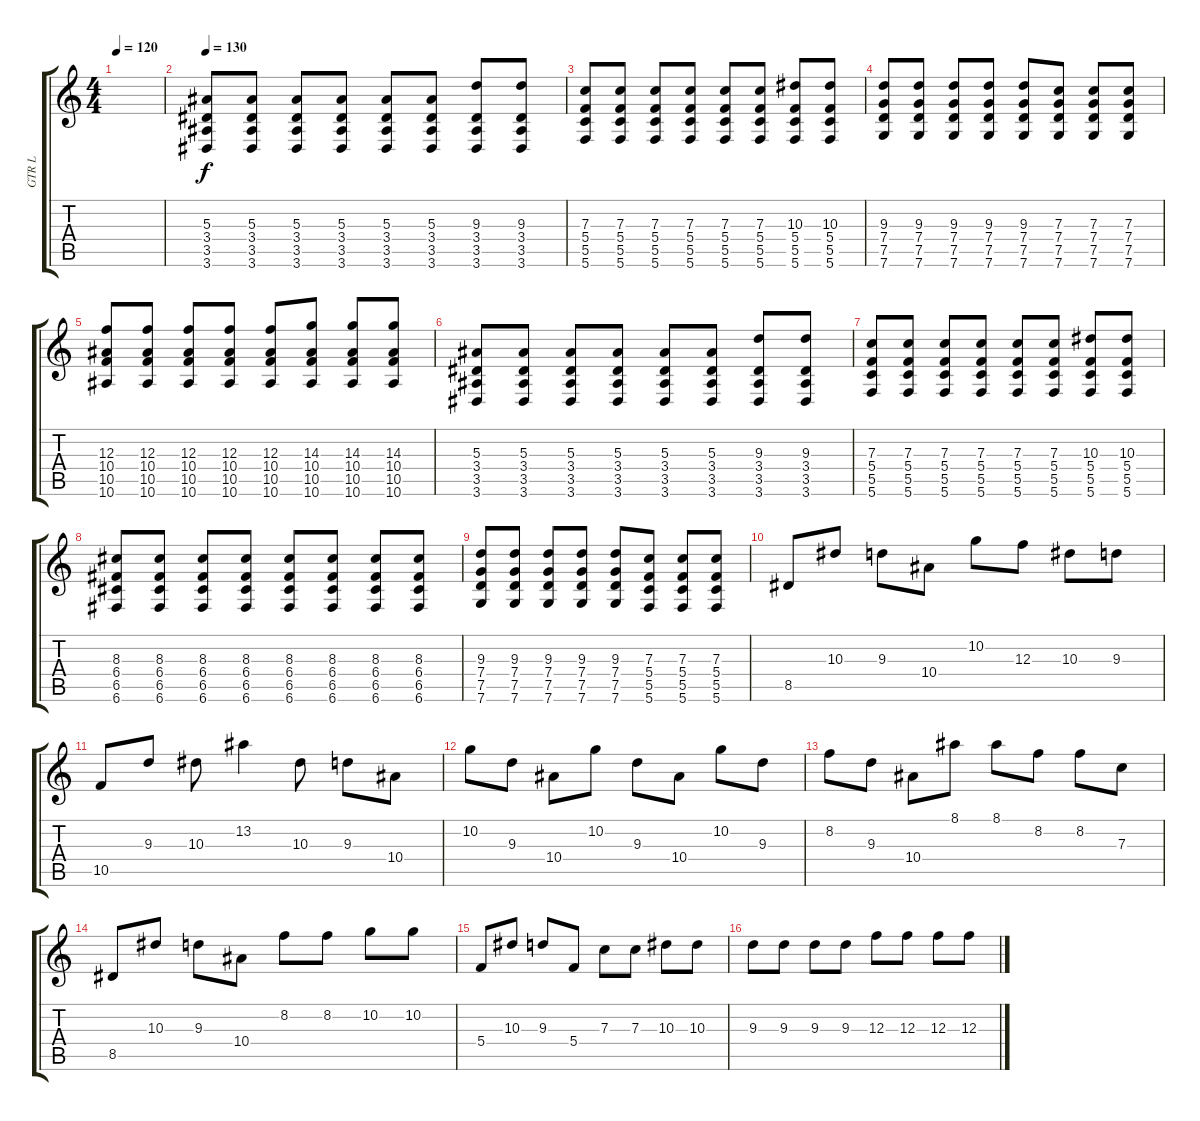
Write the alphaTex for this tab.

\track ("GTR L" "GTR L") {instrument distortionguitar}
\staff {score tabs}
\tuning (D4 A3 F3 C3 G2 C2) {hide}
\ts (4 4)
\tempo 120
\clef g2
\ks c
|
\tempo 130
(5.3 3.4 3.5 3.6).8 (5.3 3.4 3.5 3.6).8 (5.3 3.4 3.5 3.6).8 (5.3 3.4 3.5 3.6).8 (5.3 3.4 3.5 3.6).8 (5.3 3.4 3.5 3.6).8 (9.3 3.4 3.5 3.6).8 (9.3 3.4 3.5 3.6).8 |
(7.3 5.4 5.5 5.6).8 (7.3 5.4 5.5 5.6).8 (7.3 5.4 5.5 5.6).8 (7.3 5.4 5.5 5.6).8 (7.3 5.4 5.5 5.6).8 (7.3 5.4 5.5 5.6).8 (10.3 5.4 5.5 5.6).8 (10.3 5.4 5.5 5.6).8 |
(9.3 7.4 7.5 7.6).8 (9.3 7.4 7.5 7.6).8 (9.3 7.4 7.5 7.6).8 (9.3 7.4 7.5 7.6).8 (9.3 7.4 7.5 7.6).8 (7.3 7.4 7.5 7.6).8 (7.3 7.4 7.5 7.6).8 (7.3 7.4 7.5 7.6).8 |
(12.3 10.4 10.5 10.6).8 (12.3 10.4 10.5 10.6).8 (12.3 10.4 10.5 10.6).8 (12.3 10.4 10.5 10.6).8 (12.3 10.4 10.5 10.6).8 (14.3 10.4 10.5 10.6).8 (14.3 10.4 10.5 10.6).8 (14.3 10.4 10.5 10.6).8 |
(5.3 3.4 3.5 3.6).8 (5.3 3.4 3.5 3.6).8 (5.3 3.4 3.5 3.6).8 (5.3 3.4 3.5 3.6).8 (5.3 3.4 3.5 3.6).8 (5.3 3.4 3.5 3.6).8 (9.3 3.4 3.5 3.6).8 (9.3 3.4 3.5 3.6).8 |
(7.3 5.4 5.5 5.6).8 (7.3 5.4 5.5 5.6).8 (7.3 5.4 5.5 5.6).8 (7.3 5.4 5.5 5.6).8 (7.3 5.4 5.5 5.6).8 (7.3 5.4 5.5 5.6).8 (10.3 5.4 5.5 5.6).8 (10.3 5.4 5.5 5.6).8 |
(8.3 6.4 6.5 6.6).8 (8.3 6.4 6.5 6.6).8 (8.3 6.4 6.5 6.6).8 (8.3 6.4 6.5 6.6).8 (8.3 6.4 6.5 6.6).8 (8.3 6.4 6.5 6.6).8 (8.3 6.4 6.5 6.6).8 (8.3 6.4 6.5 6.6).8 |
(9.3 7.4 7.5 7.6).8 (9.3 7.4 7.5 7.6).8 (9.3 7.4 7.5 7.6).8 (9.3 7.4 7.5 7.6).8 (9.3 7.4 7.5 7.6).8 (7.3 5.4 5.5 5.6).8 (7.3 5.4 5.5 5.6).8 (7.3 5.4 5.5 5.6).8 |
8.5.8 10.3.8 9.3.8 10.4.8 10.2.8 12.3.8 10.3.8 9.3.8 |
10.5.8 9.3.8 10.3.8 13.2.4 10.3.8 9.3.8 10.4.8 |
10.2.8 9.3.8 10.4.8 10.2.8 9.3.8 10.4.8 10.2.8 9.3.8 |
8.2.8 9.3.8 10.4.8 8.1.8 8.1.8 8.2.8 8.2.8 7.3.8 |
8.5.8 10.3.8 9.3.8 10.4.8 8.2.8 8.2.8 10.2.8 10.2.8 |
5.4.8 10.3.8 9.3.8 5.4.8 7.3.8 7.3.8 10.3.8 10.3.8 |
9.3.8 9.3.8 9.3.8 9.3.8 12.3.8 12.3.8 12.3.8 12.3.8
